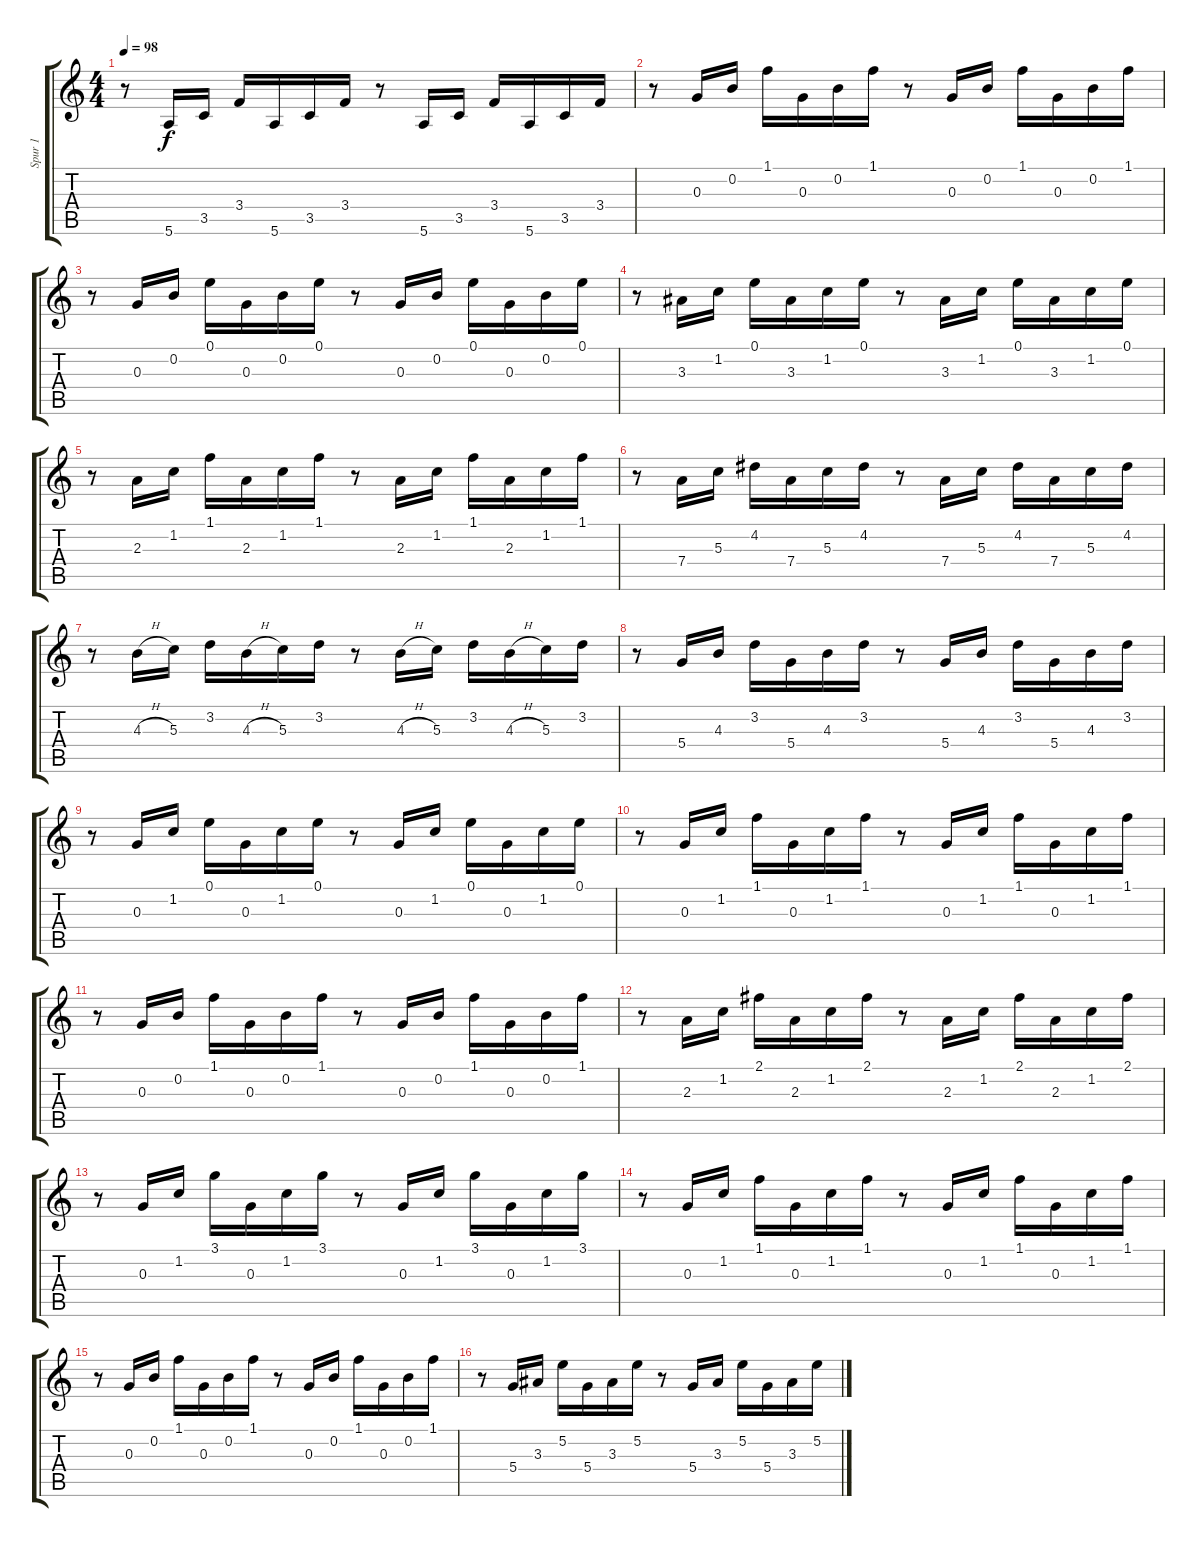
\track ("Spur 1" "Spur 1") {instrument acousticguitarnylon}
\staff {score tabs}
\tuning (E4 B3 G3 D3 A2 E2) {hide}
\ts (4 4)
\tempo 98
\clef g2
\ks c
r.8{dy f} 5.6.16 3.5.16 3.4.16 5.6.16 3.5.16 3.4.16 r.8 5.6.16 3.5.16 3.4.16 5.6.16 3.5.16 3.4.16 |
r.8 0.3.16 0.2.16 1.1.16 0.3.16 0.2.16 1.1.16 r.8 0.3.16 0.2.16 1.1.16 0.3.16 0.2.16 1.1.16 |
r.8 0.3.16 0.2.16 0.1.16 0.3.16 0.2.16 0.1.16 r.8 0.3.16 0.2.16 0.1.16 0.3.16 0.2.16 0.1.16 |
r.8 3.3.16 1.2.16 0.1.16 3.3.16 1.2.16 0.1.16 r.8 3.3.16 1.2.16 0.1.16 3.3.16 1.2.16 0.1.16 |
r.8 2.3.16 1.2.16 1.1.16 2.3.16 1.2.16 1.1.16 r.8 2.3.16 1.2.16 1.1.16 2.3.16 1.2.16 1.1.16 |
r.8 7.4.16 5.3.16 4.2.16 7.4.16 5.3.16 4.2.16 r.8 7.4.16 5.3.16 4.2.16 7.4.16 5.3.16 4.2.16 |
r.8 4.3{h}.16 5.3.16 3.2.16 4.3{h}.16 5.3.16 3.2.16 r.8 4.3{h}.16 5.3.16 3.2.16 4.3{h}.16 5.3.16 3.2.16 |
r.8 5.4.16 4.3.16 3.2.16 5.4.16 4.3.16 3.2.16 r.8 5.4.16 4.3.16 3.2.16 5.4.16 4.3.16 3.2.16 |
r.8 0.3.16 1.2.16 0.1.16 0.3.16 1.2.16 0.1.16 r.8 0.3.16 1.2.16 0.1.16 0.3.16 1.2.16 0.1.16 |
r.8 0.3.16 1.2.16 1.1.16 0.3.16 1.2.16 1.1.16 r.8 0.3.16 1.2.16 1.1.16 0.3.16 1.2.16 1.1.16 |
r.8 0.3.16 0.2.16 1.1.16 0.3.16 0.2.16 1.1.16 r.8 0.3.16 0.2.16 1.1.16 0.3.16 0.2.16 1.1.16 |
r.8 2.3.16 1.2.16 2.1.16 2.3.16 1.2.16 2.1.16 r.8 2.3.16 1.2.16 2.1.16 2.3.16 1.2.16 2.1.16 |
r.8 0.3.16 1.2.16 3.1.16 0.3.16 1.2.16 3.1.16 r.8 0.3.16 1.2.16 3.1.16 0.3.16 1.2.16 3.1.16 |
r.8 0.3.16 1.2.16 1.1.16 0.3.16 1.2.16 1.1.16 r.8 0.3.16 1.2.16 1.1.16 0.3.16 1.2.16 1.1.16 |
r.8 0.3.16 0.2.16 1.1.16 0.3.16 0.2.16 1.1.16 r.8 0.3.16 0.2.16 1.1.16 0.3.16 0.2.16 1.1.16 |
r.8 5.4.16 3.3.16 5.2.16 5.4.16 3.3.16 5.2.16 r.8 5.4.16 3.3.16 5.2.16 5.4.16 3.3.16 5.2.16
